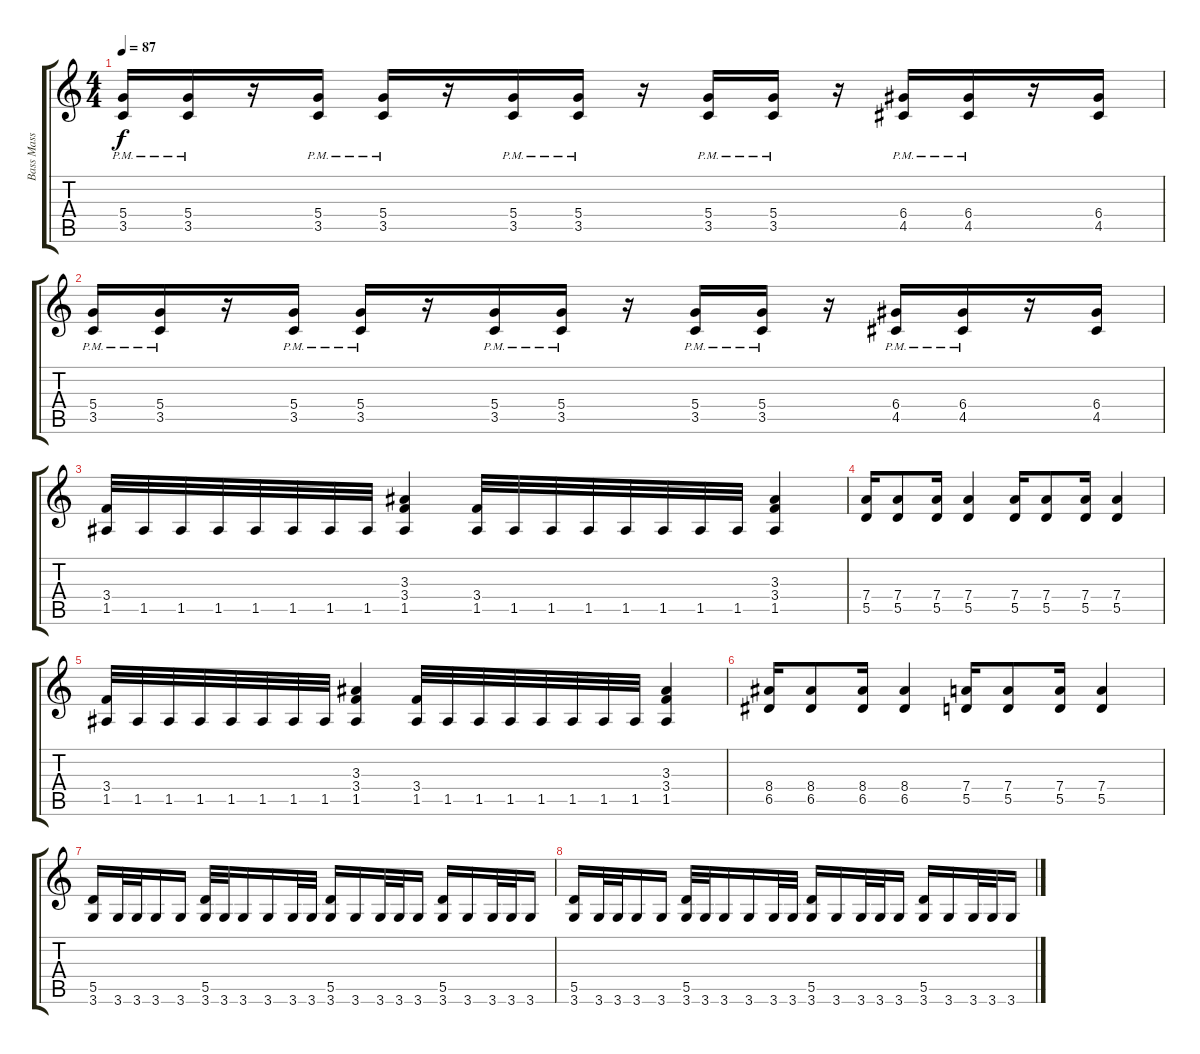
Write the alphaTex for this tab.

\track ("Bass Mass" "Bass Mass") {instrument distortionguitar}
\staff {score tabs}
\tuning (E4 B3 G3 D3 A2 E2) {hide}
\ts (4 4)
\tempo 87
\clef g2
\ks c
(5.4{pm} 3.5{pm}).16{dy f} (5.4{pm} 3.5{pm}).16 r.16 (5.4{pm} 3.5{pm}).16 (5.4{pm} 3.5{pm}).16 r.16 (5.4{pm} 3.5{pm}).16 (5.4{pm} 3.5{pm}).16 r.16 (5.4{pm} 3.5{pm}).16 (5.4{pm} 3.5{pm}).16 r.16 (6.4{pm} 4.5{pm}).16 (6.4{pm} 4.5{pm}).16 r.16 (6.4 4.5).16 |
(5.4{pm} 3.5{pm}).16 (5.4{pm} 3.5{pm}).16 r.16 (5.4{pm} 3.5{pm}).16 (5.4{pm} 3.5{pm}).16 r.16 (5.4{pm} 3.5{pm}).16 (5.4{pm} 3.5{pm}).16 r.16 (5.4{pm} 3.5{pm}).16 (5.4{pm} 3.5{pm}).16 r.16 (6.4{pm} 4.5{pm}).16 (6.4{pm} 4.5{pm}).16 r.16 (6.4 4.5).16 |
(3.4 1.5).32 1.5.32 1.5.32 1.5.32 1.5.32 1.5.32 1.5.32 1.5.32 (3.3 3.4 1.5).4 (3.4 1.5).32 1.5.32 1.5.32 1.5.32 1.5.32 1.5.32 1.5.32 1.5.32 (3.3 3.4 1.5).4 |
(7.4 5.5).16 (7.4 5.5).8 (7.4 5.5).16 (7.4 5.5).4 (7.4 5.5).16 (7.4 5.5).8 (7.4 5.5).16 (7.4 5.5).4 |
(3.4 1.5).32 1.5.32 1.5.32 1.5.32 1.5.32 1.5.32 1.5.32 1.5.32 (3.3 3.4 1.5).4 (3.4 1.5).32 1.5.32 1.5.32 1.5.32 1.5.32 1.5.32 1.5.32 1.5.32 (3.3 3.4 1.5).4 |
(8.4 6.5).16 (8.4 6.5).8 (8.4 6.5).16 (8.4 6.5).4 (7.4 5.5).16 (7.4 5.5).8 (7.4 5.5).16 (7.4 5.5).4 |
(5.5 3.6).16 3.6.32 3.6.32 3.6.16 3.6.16 (5.5 3.6).32 3.6.32 3.6.16 3.6.16 3.6.32 3.6.32 (5.5 3.6).16 3.6.16 3.6.32 3.6.32 3.6.16 (5.5 3.6).16 3.6.16 3.6.32 3.6.32 3.6.16 |
(5.5 3.6).16 3.6.32 3.6.32 3.6.16 3.6.16 (5.5 3.6).32 3.6.32 3.6.16 3.6.16 3.6.32 3.6.32 (5.5 3.6).16 3.6.16 3.6.32 3.6.32 3.6.16 (5.5 3.6).16 3.6.16 3.6.32 3.6.32 3.6.16
